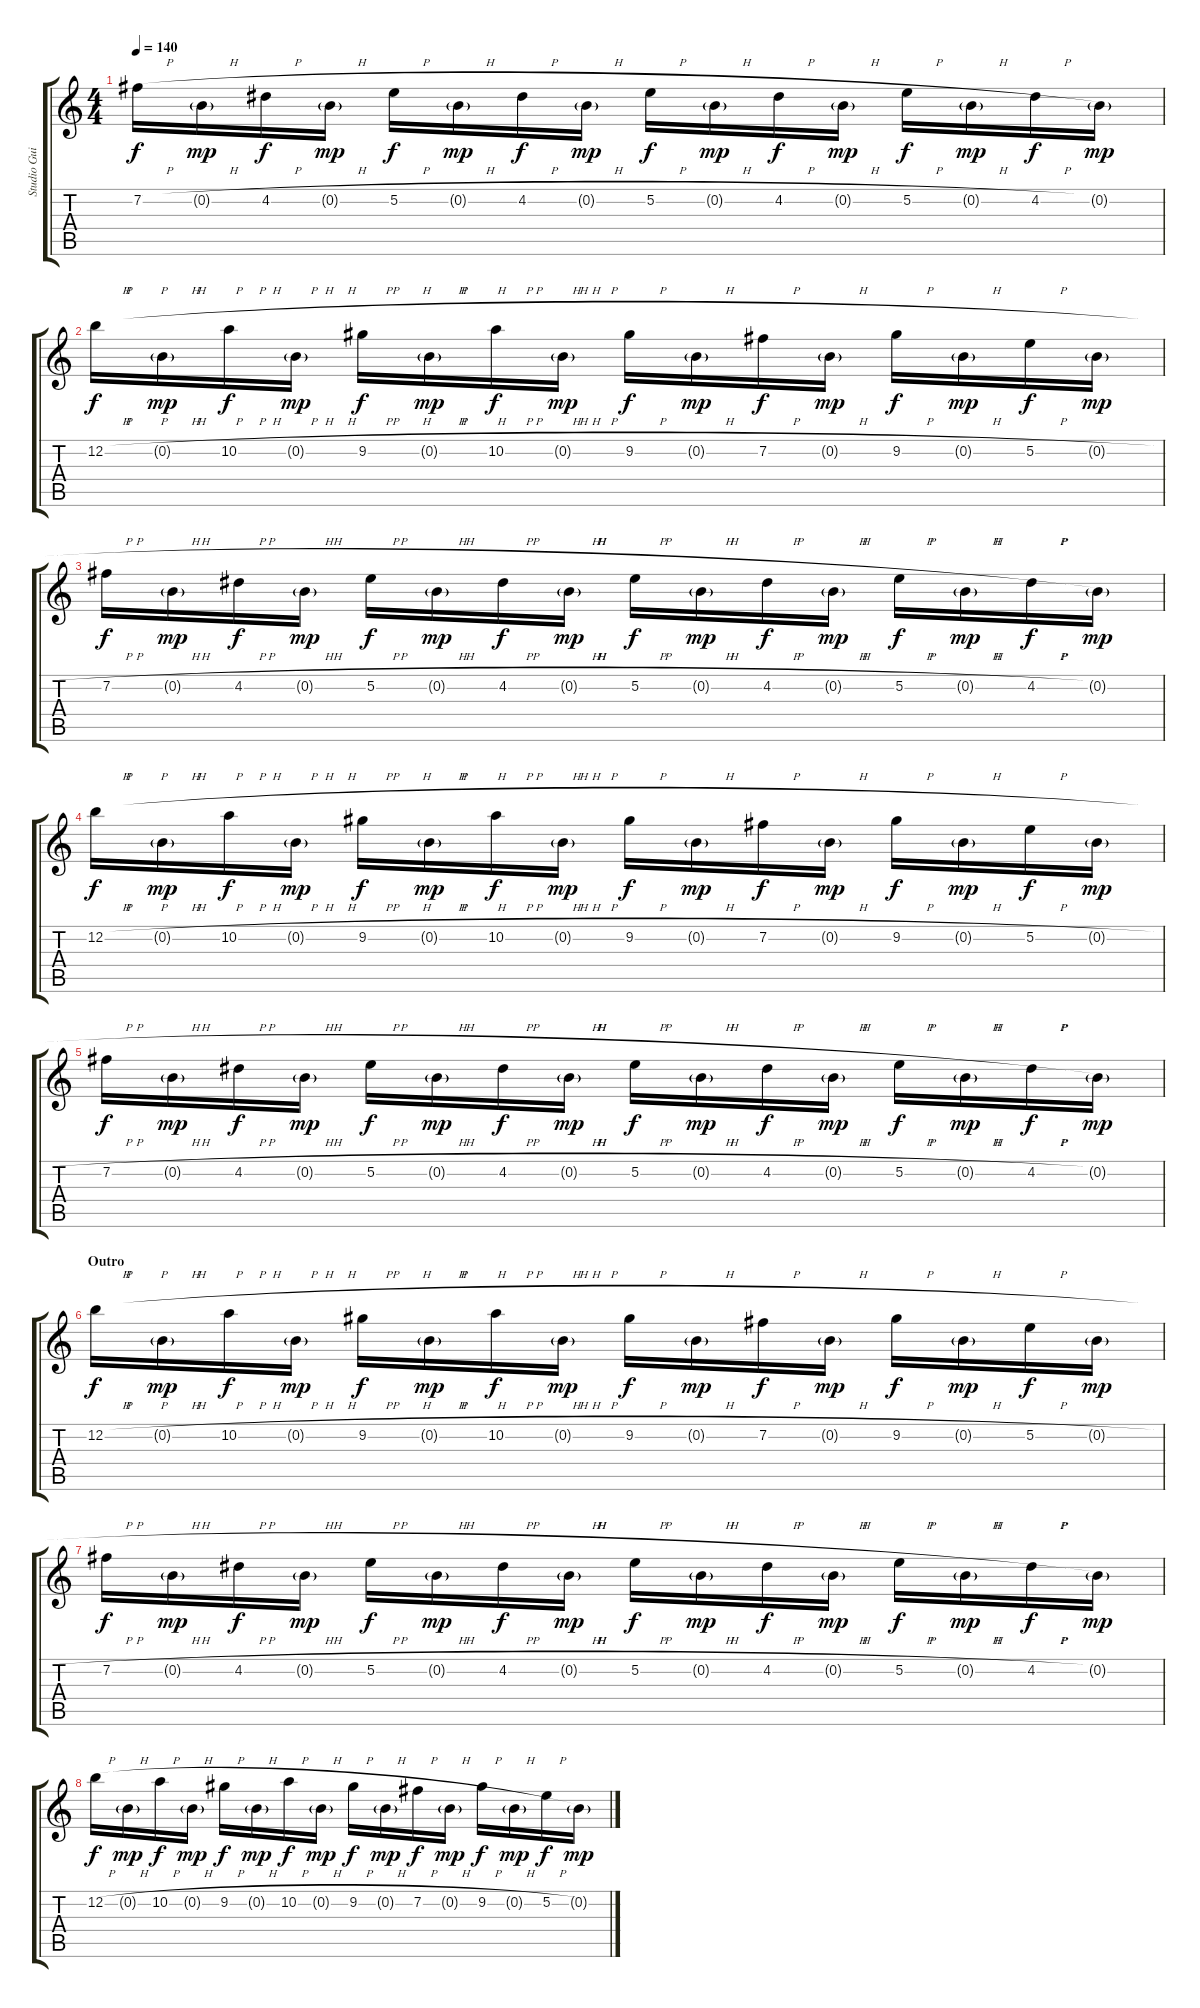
\track ("Studio Guitar" "Studio Gui") {instrument distortionguitar}
\staff {score tabs}
\tuning (E4 B3 G3 D3 A2 E2) {hide}
\ts (4 4)
\tempo 140
\clef g2
\ks c
7.2{h}.16{dy f} 0.2{h g}.16{dy mp} 4.2{h}.16{dy f} 0.2{h g}.16{dy mp} 5.2{h}.16{dy f} 0.2{h g}.16{dy mp} 4.2{h}.16{dy f} 0.2{h g}.16{dy mp} 5.2{h}.16{dy f} 0.2{h g}.16{dy mp} 4.2{h}.16{dy f} 0.2{h g}.16{dy mp} 5.2{h}.16{dy f} 0.2{h g}.16{dy mp} 4.2{h}.16{dy f} 0.2{g}.16{dy mp} |
12.2{h}.16{dy f} 0.2{h g}.16{dy mp} 10.2{h}.16{dy f} 0.2{h g}.16{dy mp} 9.2{h}.16{dy f} 0.2{h g}.16{dy mp} 10.2{h}.16{dy f} 0.2{h g}.16{dy mp} 9.2{h}.16{dy f} 0.2{h g}.16{dy mp} 7.2{h}.16{dy f} 0.2{h g}.16{dy mp} 9.2{h}.16{dy f} 0.2{h g}.16{dy mp} 5.2{h}.16{dy f} 0.2{h g}.16{dy mp} |
7.2{h}.16{dy f} 0.2{h g}.16{dy mp} 4.2{h}.16{dy f} 0.2{h g}.16{dy mp} 5.2{h}.16{dy f} 0.2{h g}.16{dy mp} 4.2{h}.16{dy f} 0.2{h g}.16{dy mp} 5.2{h}.16{dy f} 0.2{h g}.16{dy mp} 4.2{h}.16{dy f} 0.2{h g}.16{dy mp} 5.2{h}.16{dy f} 0.2{h g}.16{dy mp} 4.2{h}.16{dy f} 0.2{g}.16{dy mp} |
12.2{h}.16{dy f} 0.2{h g}.16{dy mp} 10.2{h}.16{dy f} 0.2{h g}.16{dy mp} 9.2{h}.16{dy f} 0.2{h g}.16{dy mp} 10.2{h}.16{dy f} 0.2{h g}.16{dy mp} 9.2{h}.16{dy f} 0.2{h g}.16{dy mp} 7.2{h}.16{dy f} 0.2{h g}.16{dy mp} 9.2{h}.16{dy f} 0.2{h g}.16{dy mp} 5.2{h}.16{dy f} 0.2{h g}.16{dy mp} |
7.2{h}.16{dy f} 0.2{h g}.16{dy mp} 4.2{h}.16{dy f} 0.2{h g}.16{dy mp} 5.2{h}.16{dy f} 0.2{h g}.16{dy mp} 4.2{h}.16{dy f} 0.2{h g}.16{dy mp} 5.2{h}.16{dy f} 0.2{h g}.16{dy mp} 4.2{h}.16{dy f} 0.2{h g}.16{dy mp} 5.2{h}.16{dy f} 0.2{h g}.16{dy mp} 4.2{h}.16{dy f} 0.2{g}.16{dy mp} |
\section ("" "Outro")
12.2{h}.16{dy f} 0.2{h g}.16{dy mp} 10.2{h}.16{dy f} 0.2{h g}.16{dy mp} 9.2{h}.16{dy f} 0.2{h g}.16{dy mp} 10.2{h}.16{dy f} 0.2{h g}.16{dy mp} 9.2{h}.16{dy f} 0.2{h g}.16{dy mp} 7.2{h}.16{dy f} 0.2{h g}.16{dy mp} 9.2{h}.16{dy f} 0.2{h g}.16{dy mp} 5.2{h}.16{dy f} 0.2{h g}.16{dy mp} |
7.2{h}.16{dy f} 0.2{h g}.16{dy mp} 4.2{h}.16{dy f} 0.2{h g}.16{dy mp} 5.2{h}.16{dy f} 0.2{h g}.16{dy mp} 4.2{h}.16{dy f} 0.2{h g}.16{dy mp} 5.2{h}.16{dy f} 0.2{h g}.16{dy mp} 4.2{h}.16{dy f} 0.2{h g}.16{dy mp} 5.2{h}.16{dy f} 0.2{h g}.16{dy mp} 4.2{h}.16{dy f} 0.2{g}.16{dy mp} |
12.2{h}.16{dy f} 0.2{h g}.16{dy mp} 10.2{h}.16{dy f} 0.2{h g}.16{dy mp} 9.2{h}.16{dy f} 0.2{h g}.16{dy mp} 10.2{h}.16{dy f} 0.2{h g}.16{dy mp} 9.2{h}.16{dy f} 0.2{h g}.16{dy mp} 7.2{h}.16{dy f} 0.2{h g}.16{dy mp} 9.2{h}.16{dy f} 0.2{h g}.16{dy mp} 5.2{h}.16{dy f} 0.2{h g}.16{dy mp}
